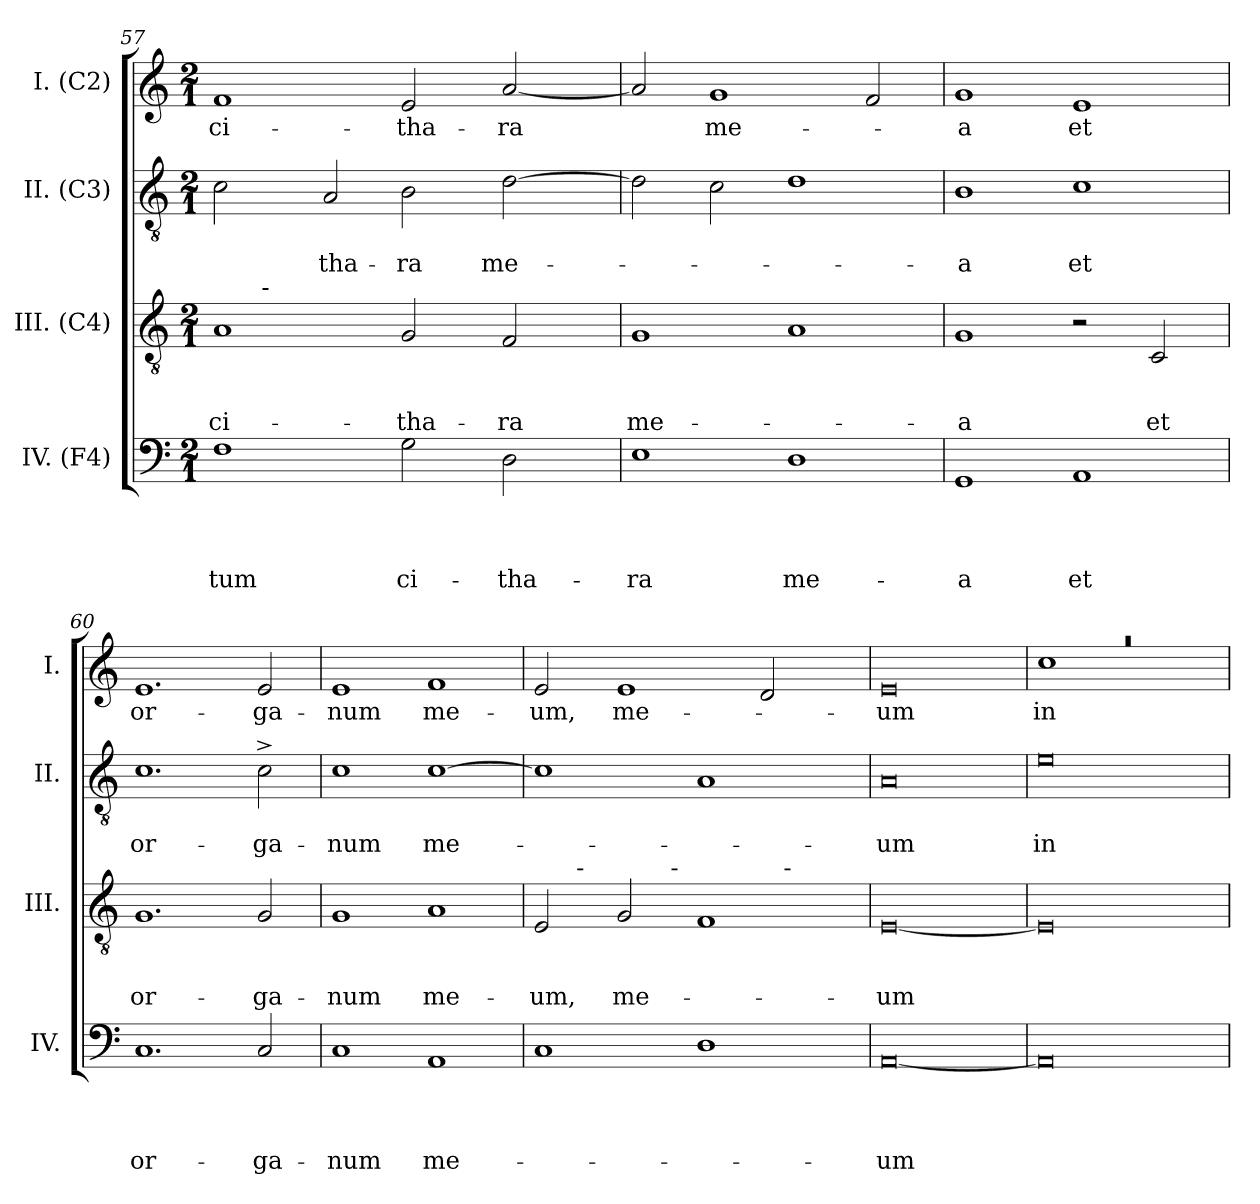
**kern	**text	**text	**text	**text	**kern	**text	**text	**text	**kern	**text	**text	**kern	**text
*part4	*part4	*part4	*part4	*part4	*part3	*part3	*part3	*part3	*part2	*part2	*part2	*part1	*part1
*staff4	*staff4	*staff4	*staff4	*staff4	*staff3	*staff3	*staff3	*staff3	*staff2	*staff2	*staff2	*staff1	*staff1
*I"IV. (F4)	*	*	*	*	*I"III. (C4)	*	*	*	*I"II. (C3)	*	*	*I"I. (C2)	*
*I'IV.	*	*	*	*	*I'III.	*	*	*	*I'II.	*	*	*I'I.	*
!!LO:LB:g=z
*clefF4	*	*	*	*	*clefGv2	*	*	*	*clefGv2	*	*	*clefG2	*
*k[]	*	*	*	*	*k[]	*	*	*	*k[]	*	*	*k[]	*
*C:	*	*	*	*	*C:	*	*	*	*C:	*	*	*C:	*
*M2/1	*	*	*	*	*M2/1	*	*	*	*M2/1	*	*	*M2/1	*
=57	=57	=57	=57	=57	=57	=57	=57	=57	=57	=57	=57	=57	=57
!	!	!	!	!LO:LY:b	!	!	!	!LO:LY:b	!	!	!	!	!LO:LY:b
*	*	*	*	*	*^	*	*	*	*	*	*	*	*
1F	.	.	.	-tum	1A	8ryy	.	.	ci-	2c\	.	.	1f	ci-
.	.	.	.	.	.	32ryy	.	.	.	.	.	.	.	.
!	!	!	!	!	!	!LO:TX:a:t=-	!	!	!	!	!	!	!	!
.	.	.	.	.	.	1ryy	.	.	.	.	.	.	.	.
!	!	!	!	!	!	!	!	!	!	!	!	!LO:LY:b	!	!
.	.	.	.	.	.	.	.	.	.	2A/	.	-tha-	.	.
!	!	!	!	!LO:LY:b	!	!	!	!	!LO:LY:b	!	!	!LO:LY:b	!	!LO:LY:b
2G\	.	.	.	ci-	2G/	.	.	.	-tha-	2B\	.	-ra	2e/	-tha-
.	.	.	.	.	.	2ryy	.	.	.	.	.	.	.	.
!	!	!	!	!LO:LY:b	!	!	!	!	!LO:LY:b	!	!	!LO:LY:b	!	!LO:LY:b
2D\	.	.	.	-tha-	2F/	.	.	.	-ra	[>2d\	.	me-	[<2a/	-ra
.	.	.	.	.	.	4ryy	.	.	.	.	.	.	.	.
.	.	.	.	.	.	16.ryy	.	.	.	.	.	.	.	.
=58	=58	=58	=58	=58	=58	=58	=58	=58	=58	=58	=58	=58	=58	=58
!	!	!	!	!LO:LY:b	!	!	!	!	!LO:LY:b	!	!	!	!	!
*	*	*	*	*	*v	*v	*	*	*	*	*	*	*	*
1E	.	.	.	-ra	1G	.	.	me-	2d\]	.	.	2a/]	.
!	!	!	!	!	!	!	!	!	!	!	!	!	!LO:LY:b
.	.	.	.	.	.	.	.	.	2c\	.	.	1g	me-
!	!	!	!	!LO:LY:b	!	!	!	!	!	!	!	!	!
1D	.	.	.	me-	1A	.	.	.	1d	.	.	.	.
.	.	.	.	.	.	.	.	.	.	.	.	2f/	.
=59	=59	=59	=59	=59	=59	=59	=59	=59	=59	=59	=59	=59	=59
!	!	!	!	!LO:LY:b:rj	!	!	!	!LO:LY:b:rj	!	!	!LO:LY:b:rj	!	!LO:LY:b:rj
1GG	.	.	.	-a	1G	.	.	-a	1B	.	-a	1g	-a
!	!	!	!	!LO:LY:b	!	!	!	!	!	!	!LO:LY:b	!	!LO:LY:b
1AA	.	.	.	et	2r	.	.	.	1c	.	et	1e	et
!	!	!	!	!	!	!	!	!LO:LY:b	!	!	!	!	!
.	.	.	.	.	2C/	.	.	et	.	.	.	.	.
=60	=60	=60	=60	=60	=60	=60	=60	=60	=60	=60	=60	=60	=60
!	!	!	!	!LO:LY:b	!	!	!	!LO:LY:b	!	!	!LO:LY:b	!	!LO:LY:b
1.C	.	.	.	or-	1.G	.	.	or-	1.c	.	or-	1.e	or-
!	!	!	!	!LO:LY:b	!	!	!	!LO:LY:b	!	!	!LO:LY:b	!	!LO:LY:b
2C/	.	.	.	-ga-	2G/	.	.	-ga-	2c^>\	.	-ga-	2e/	-ga-
=61	=61	=61	=61	=61	=61	=61	=61	=61	=61	=61	=61	=61	=61
!	!	!	!	!LO:LY:b	!	!	!	!LO:LY:b	!	!	!LO:LY:b	!	!LO:LY:b
1C	.	.	.	-num	1G	.	.	-num	1c	.	-num	1e	-num
!	!	!	!	!LO:LY:b	!	!	!	!LO:LY:b	!	!	!LO:LY:b	!	!LO:LY:b
1AA	.	.	.	me-	1A	.	.	me-	[<1c	.	me-	1f	me-
!!LO:LB:g=z
=62	=62	=62	=62	=62	=62	=62	=62	=62	=62	=62	=62	=62	=62
!	!	!	!	!	!	!	!	!LO:LY:b	!	!	!	!	!LO:LY:b
*	*	*	*	*	*^	*	*	*	*	*	*	*	*
*	*	*	*	*	*	*^	*	*	*	*	*	*	*	*
*	*	*	*	*	*	*	*^	*	*	*	*	*	*	*	*
1C	.	.	.	.	2E/	4ryy	2..ryy	1ryy	.	.	-um,	1c]	.	.	2e/	-um,
!	!	!	!	!	!	!LO:TX:a:t=-	!	!	!	!	!	!	!	!	!	!
.	.	.	.	.	.	1..ryy	.	.	.	.	.	.	.	.	.	.
!	!	!	!	!	!	!	!	!	!	!	!LO:LY:b	!	!	!	!	!LO:LY:b
.	.	.	.	.	2G/	.	.	.	.	.	me-	.	.	.	1e	me-
!	!	!	!	!	!	!	!LO:TX:a:t=-	!	!	!	!	!	!	!	!	!
.	.	.	.	.	.	.	1ryy	.	.	.	.	.	.	.	.	.
1D	.	.	.	.	1F	.	.	2ryy	.	.	.	1A	.	.	.	.
.	.	.	.	.	.	.	.	16.ryy	.	.	.	.	.	.	2d/	.
!	!	!	!	!	!	!	!	!LO:TX:a:t=-	!	!	!	!	!	!	!	!
.	.	.	.	.	.	.	.	4ryy	.	.	.	.	.	.	.	.
.	.	.	.	.	.	.	.	8ryy	.	.	.	.	.	.	.	.
.	.	.	.	.	.	.	8ryy	.	.	.	.	.	.	.	.	.
.	.	.	.	.	.	.	.	32ryy	.	.	.	.	.	.	.	.
=63	=63	=63	=63	=63	=63	=63	=63	=63	=63	=63	=63	=63	=63	=63	=63	=63
!	!	!	!	!LO:LY:b	!	!	!	!	!	!	!LO:LY:b	!	!	!LO:LY:b	!	!LO:LY:b:rj
*	*	*	*	*	*v	*v	*v	*v	*	*	*	*	*	*	*	*
[<0AA	.	.	.	-um	[<0E	.	.	-um	0A	.	-um	0e	-um
=64	=64	=64	=64	=64	=64	=64	=64	=64	=64	=64	=64	=64	=64
!	!	!	!	!	!	!	!	!	!	!	!LO:LY:b:rj	!LO:N:vis=1	!LO:LY:b
*	*	*	*	*	*	*	*	*	*	*	*	*^	*
0AA]	.	.	.	.	0E]	.	.	.	0e	.	in	0raa	1cc	in
.	.	.	.	.	.	.	.	.	.	.	.	.	1ryy	.
*	*	*	*	*	*	*	*	*	*	*	*	*v	*v	*
=	=	=	=	=	=	=	=	=	=	=	=	=	=
*-	*-	*-	*-	*-	*-	*-	*-	*-	*-	*-	*-	*-	*-
